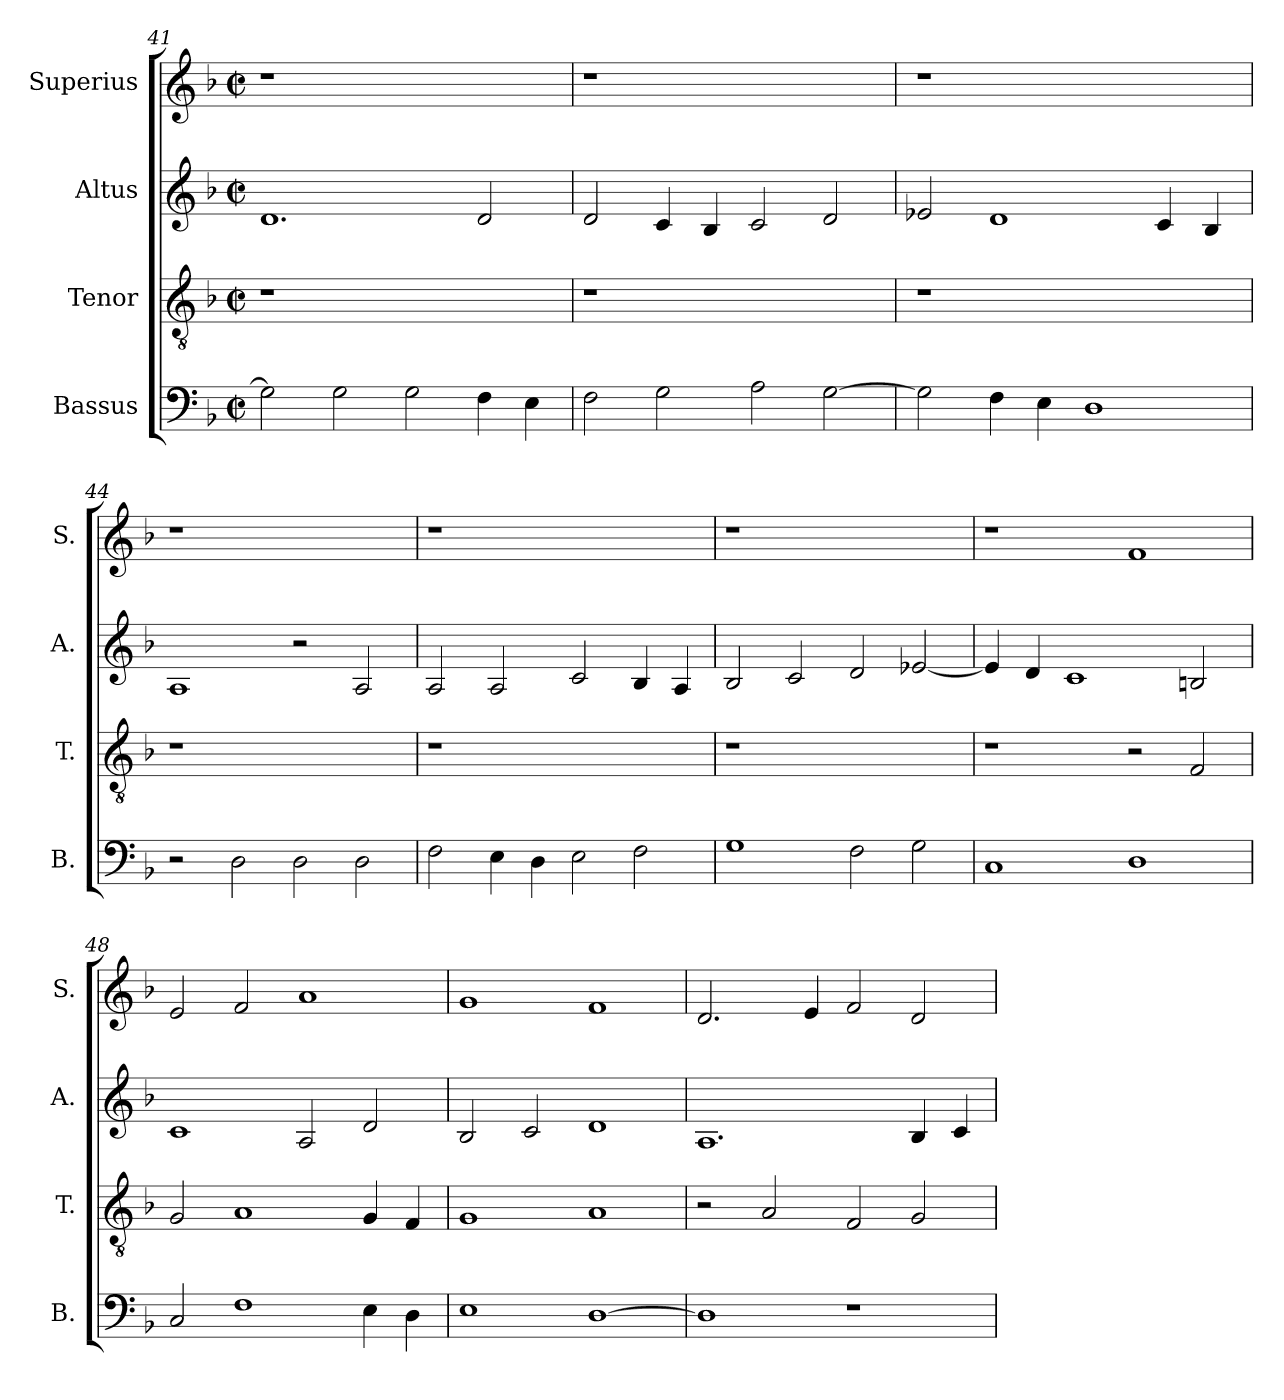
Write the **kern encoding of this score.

**kern	**kern	**kern	**kern
*part4	*part3	*part2	*part1
*staff4	*staff3	*staff2	*staff1
*I"Bassus	*I"Tenor	*I"Altus	*I"Superius
*I'B.	*I'T.	*I'A.	*I'S.
*clefF4	*clefGv2	*clefG2	*clefG2
*	*ITrd7c12	*	*
*k[b-]	*k[b-]	*k[b-]	*k[b-]
*F:	*F:	*F:	*F:
*M2/2	*M2/2	*M2/2	*M2/2
*met(c|)	*met(c|)	*met(c|)	*met(c|)
=41	=41	=41	=41
!	!LO:N:vis=1	!	!LO:N:vis=1
2Gi\]	1r	1.di	1r
2Gi\	.	.	.
2Gi\	1ryy	.	1ryy
4Fi\	.	2di/	.
4Ei\	.	.	.
!!LO:PB:g=z
=42	=42	=42	=42
!	!LO:N:vis=1	!	!LO:N:vis=1
2Fi\	1r	2di/	1r
2Gi\	.	4ci/	.
.	.	4B-i/	.
2Ai\	1ryy	2ci/	1ryy
[>2Gi\	.	2di/	.
=43	=43	=43	=43
!	!LO:N:vis=1	!	!LO:N:vis=1
2Gi\]	1r	2e-Xi/	1r
4Fi\	.	1di	.
4Ei\	.	.	.
1Di	1ryy	.	1ryy
.	.	4ci/	.
.	.	4B-i/	.
=44	=44	=44	=44
!	!LO:N:vis=1	!	!LO:N:vis=1
2r	1r	1Ai	1r
2Di\	.	.	.
2Di\	1ryy	2r	1ryy
2Di\	.	2Ai/	.
=45	=45	=45	=45
!	!LO:N:vis=1	!	!LO:N:vis=1
2Fi\	1r	2Ai/	1r
4Ei\	.	2Ai/	.
4Di\	.	.	.
2Ei\	1ryy	2ci/	1ryy
2Fi\	.	4B-i/	.
.	.	4Ai/	.
=46	=46	=46	=46
!	!LO:N:vis=1	!	!LO:N:vis=1
1Gi	1r	2B-i/	1r
.	.	2ci/	.
2Fi\	1ryy	2di/	1ryy
2Gi\	.	[<2e-Xi/	.
!!LO:LB:g=z
=47	=47	=47	=47
1Ci	1r	4e-i/]	1r
.	.	4di/	.
.	.	1ci	.
1Di	2r	.	1fi
.	2FFi/	2Bni/	.
=48	=48	=48	=48
2Ci/	2GGi/	1ci	2ei/
1Fi	1AAi	.	2fi/
.	.	2Ai/	1ai
4Ei\	4GGi/	2di/	.
4Di\	4FFi/	.	.
=49	=49	=49	=49
1Ei	1GGi	2B-i/	1gi
.	.	2ci/	.
[>1Di	1AAi	1di	1fi
=50	=50	=50	=50
1Di]	2r	1.Ai	2.di/
.	2AAi/	.	.
.	.	.	4ei/
1r	2FFi/	.	2fi/
.	2GGi/	4B-i/	2di/
.	.	4ci/	.
=	=	=	=
*-	*-	*-	*-
